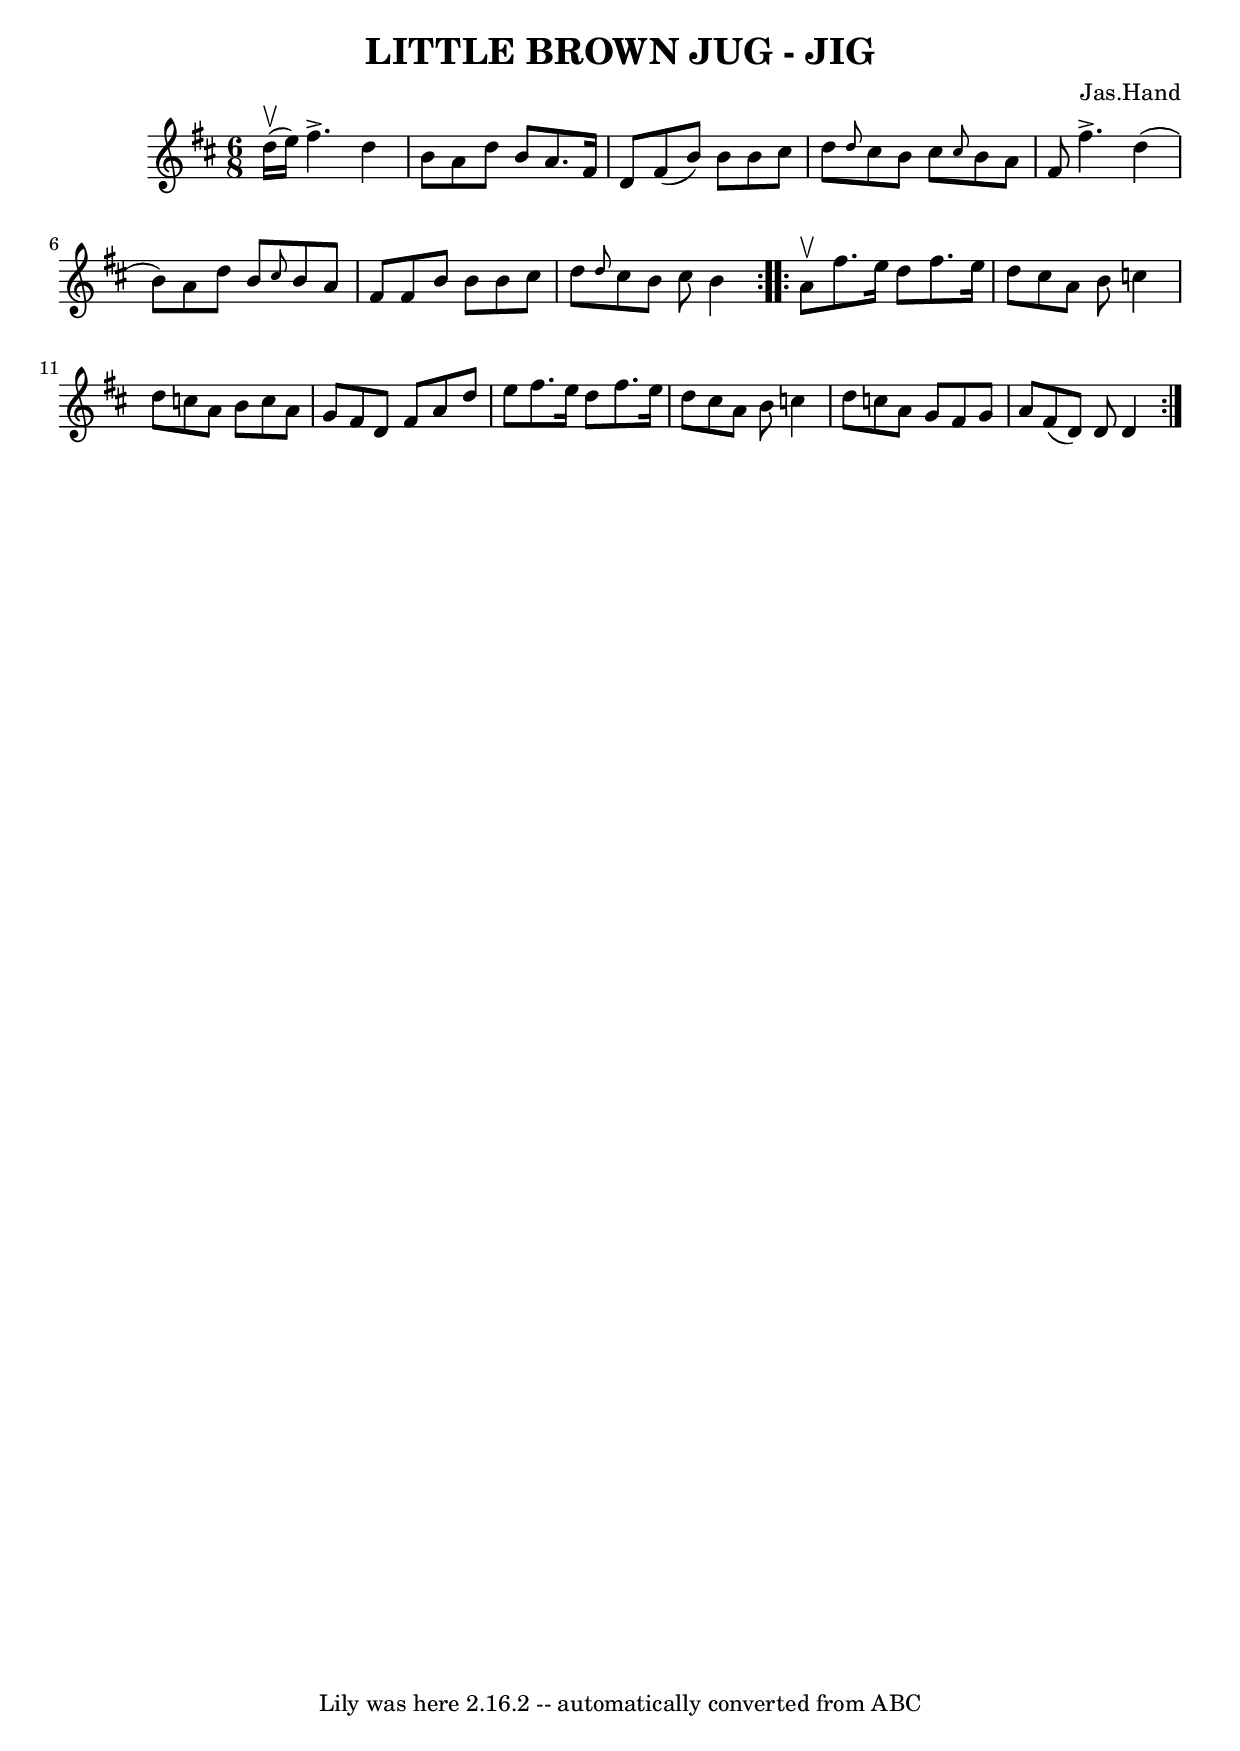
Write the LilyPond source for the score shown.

\version "2.16.2"
\include "Mammoth.ily"
\header {
  %% book = "Ryan's Mammoth Collection of Fiddle Tunes"
  composer = "Jas.Hand"
  crossRefNumber = "1"
  footnotes = ""
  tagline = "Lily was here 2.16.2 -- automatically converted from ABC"
  title = "LITTLE BROWN JUG - JIG"

}
voicedefault =  {



  \repeat volta 2 {

    \time 6/8 
    \key d \major
    d''16 (^\upbow e''16)       |
    fis''4. ^\accent d''4 b'8    |
    a'8 d''8 b'8 a'8. fis'16    
    d'8    |
    fis'8 (b'8) b'8 b'8 cis''8 d''8    |
    
    \grace { d''8  
	   } cis''8 b'8 cis''8  \grace { cis''8  
				       } b'8    
    a'8 fis'8        |
    fis''4.^\accent d''4 (b'8)   |
    
    a'8 d''8 b'8  \grace { cis''8  
			 } b'8 a'8 fis'8    |
    
    fis'8 b'8 b'8 b'8 cis''8 d''8    |
    \grace { d''8  
	   }   
    cis''8 b'8 cis''8 b'4    
  }     
  \repeat volta 2 {
    a'8^\upbow       
    |
    fis''8. e''16 d''8 fis''8. e''16 d''8    |
    
    cis''8 a'8 b'8 c''4 d''8    |
    c''8 a'8 b'8 c''8   
    a'8 g'8    |
    fis'8 d'8 fis'8 a'8 d''8 e''8        
    |
    fis''8. e''16 d''8 fis''8. e''16 d''8    |
    
    cis''8 a'8 b'8 c''4 d''8    |
    c''8 a'8 g'8 fis'8  
    g'8 a'8    |
    fis'8 (d'8) d'8 d'4    
  }   

}

\score{
  <<

    \context Staff="default"
    {
      \voicedefault 
      
    }

  >>
  \layout {
    
  }
  \midi {
  }

}
